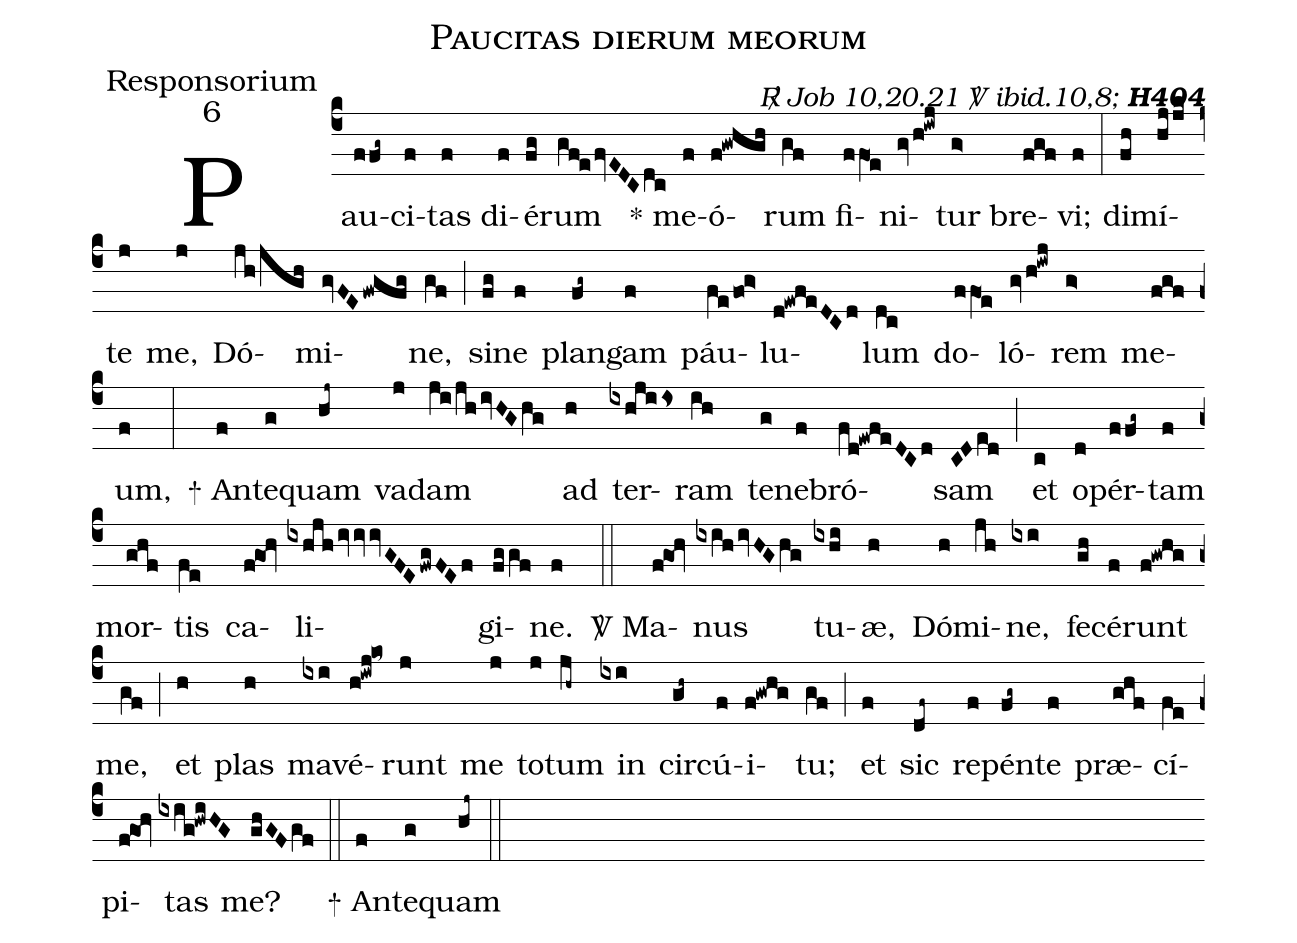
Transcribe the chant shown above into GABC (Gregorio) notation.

name:Paucitas dierum meorum;
office-part:Responsorium;
mode:6;
commentary:{\itshape\mdseries \Rbar\  Job 10,20.21 \Vbar\  ibid.10,8;\/}  {\bfseries H404};
%%
(c4) Pau(ffg~)ci(f)tas(f) di(f)é(fg)rum(gf@efvEDCdc)
<sp>*</sp> me(f)ó(f!gwhgh)rum(gf) fi(ffO1e)ni(gvh!iwj)tur(g>) bre(fgf)vi;(f) (:)
di(fh)mí(hjjk)te(j) me,(j) Dó(jh/jgh)mi(gvFEfwgfg)ne,(gf) (;)
si(fg)ne(f) plan(fg~)gam(f) páu(fe/fo0!g>)lu(d!ewfeDCd)lum(dc) do(ffO1e)ló(gvh!iwj)rem(g>) me(fgf)um,(f) (:)
<sp>+</sp> An(f)te(g)quam(hj~) va(j)dam(ji/jhivHGhg) ad(h) ter(ixhjiis)ram(ih) ten(g)e(f)bró(fd!ewfeDCd)sam(CDed) (;)
et(c) o(d)pér(ffg~)tam(f) mor(ghf)tis(fe) ca(f!go1!hv)li(ixhjhivvvGFEfwgFEf)gi(fggf)ne.(f) (::)
<sp>V/</sp> Ma(f!go1!hv)nus(ixihivHGhg) tu(ixhi)æ,(h) Dó(h)mi(jh)ne,(ixi) fe(gh)cé(f)runt(f!gwhg) me,(gf) (;)
et(h) plas(h) ma(ixi)vé(h!iwj!ko~)runt(j) me(j) to(j)tum(jh~) in(ixi) cir(gh~)cú(f)i(f!gwhg)tu;(gf) (;)
et(f) sic(df~) re(f)pén(fg~)te(f) præ(ghf)cí(fe)pi(f!go1!hv)tas(ixig!hwiHG) me?(ghGFgf) (::)
<sp>+</sp> An(f)te(g)quam(hj~) (::)
